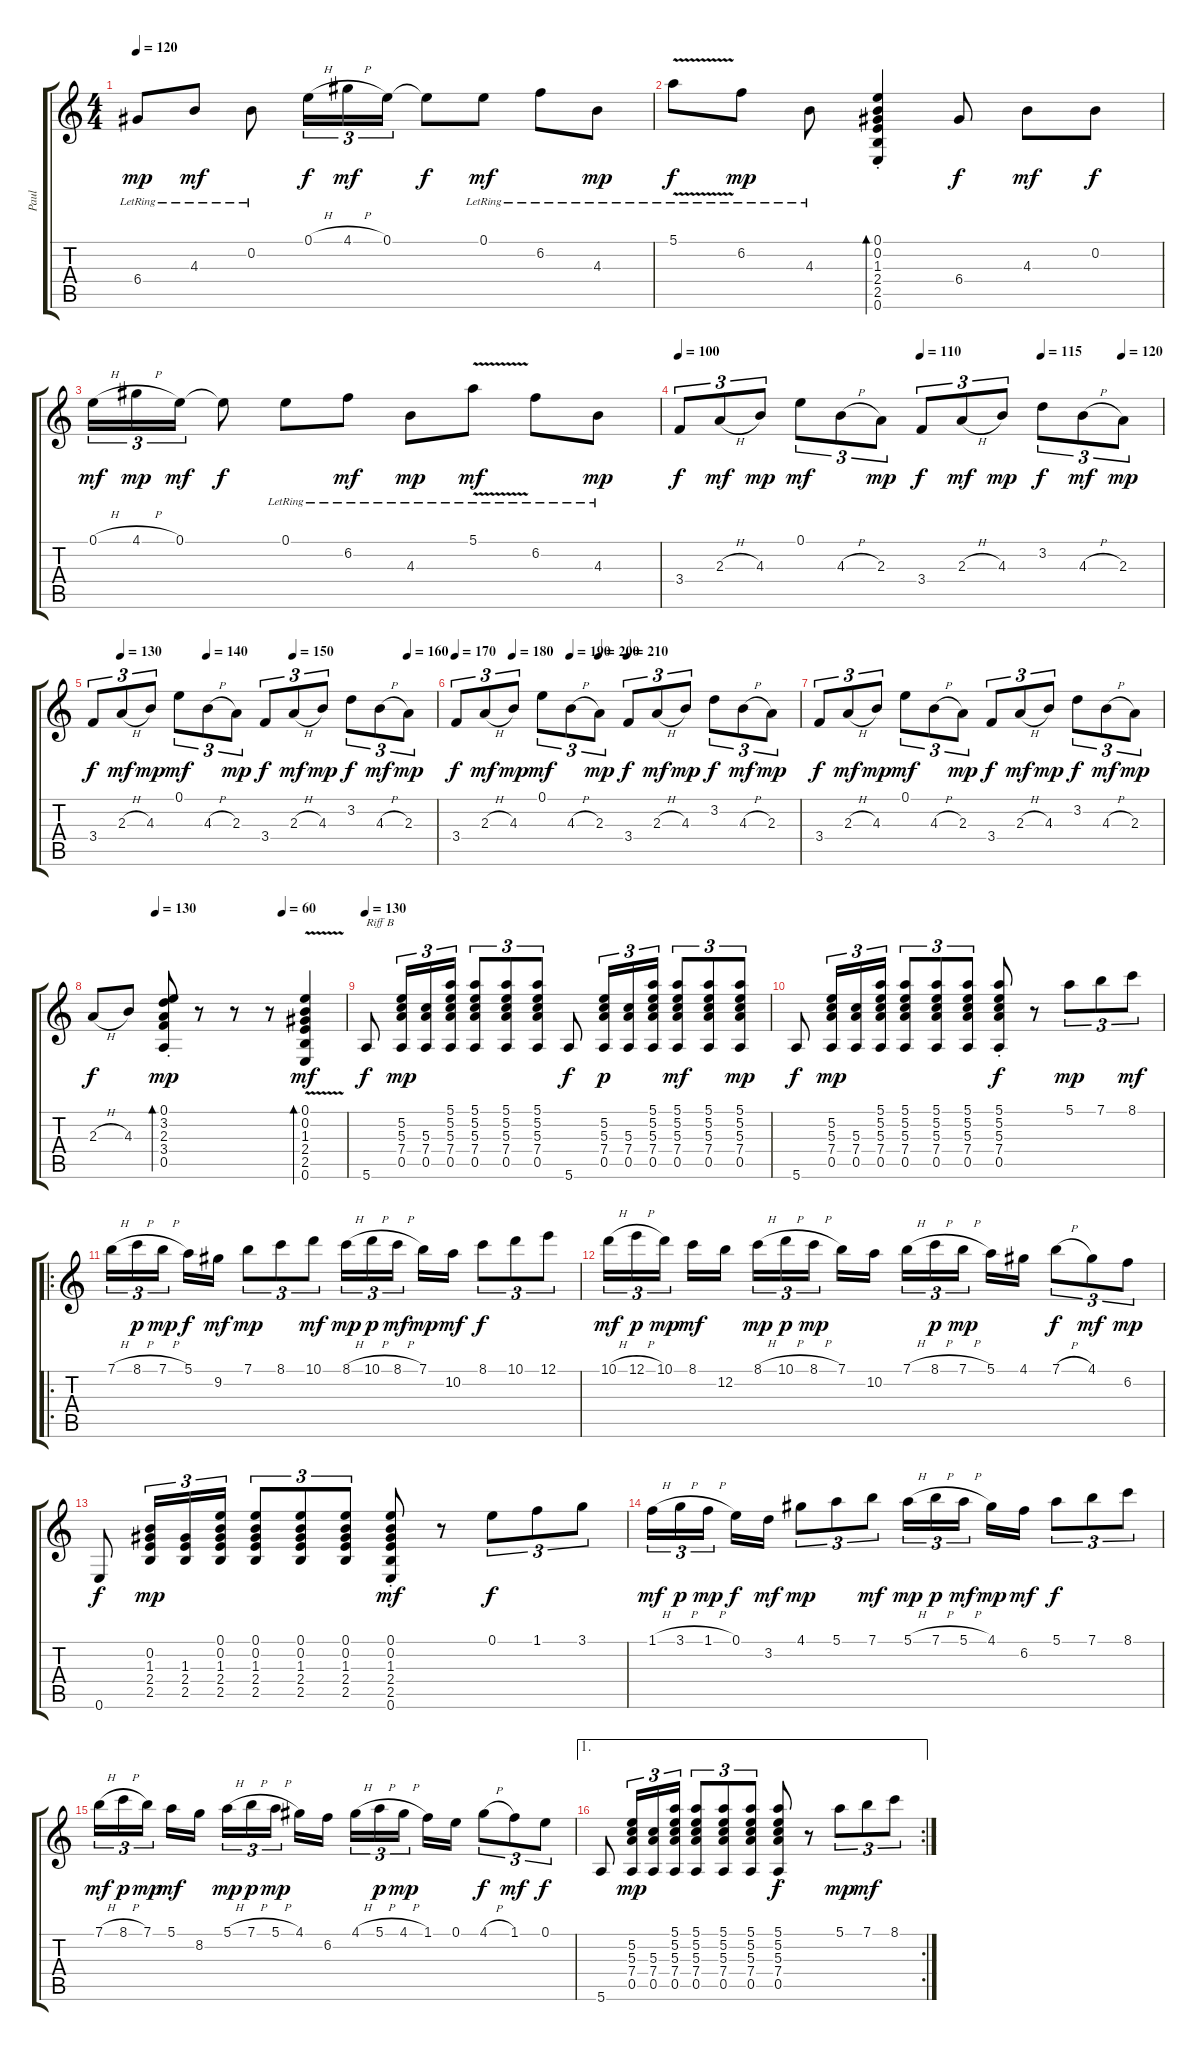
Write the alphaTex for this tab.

\track ("Paul " "Paul ") {instrument acousticguitarnylon}
\staff {score tabs}
\tuning (E4 B3 G3 D3 A2 E2) {hide}
\ts (4 4)
\tempo 120
\clef g2
\ks c
6.4{lr}.8{dy mp} 4.3{lr}.8{dy mf} 0.2{lr}.8 0.1{h}.16{tu (3 2) dy f} 4.1{h}.16{tu (3 2) dy mf} 0.1.16{tu (3 2)} 0.1{t}.8{dy f} 0.1{lr}.8{dy mf} 6.2{lr}.8 4.3{lr}.8{dy mp} |
5.1{v lr}.8{dy f} 6.2{lr}.8{dy mp} 4.3{lr}.8 (0.1 0.2{st} 1.3 2.4 2.5 0.6).4{bd 120} 6.4.8{dy f} 4.3.8{dy mf} 0.2.8{dy f} |
0.1{h}.16{tu (3 2) dy mf} 4.1{h}.16{tu (3 2) dy mp} 0.1.16{tu (3 2) dy mf} 0.1{t}.8{dy f} 0.1{lr}.8 6.2{lr}.8{dy mf} 4.3{lr}.8{dy mp} 5.1{v lr}.8{dy mf} 6.2{lr}.8 4.3{lr}.8{dy mp} |
\tempo 100
\tempo (110 0.5)
\tempo (115 0.75)
\tempo (120 0.9166666666666666)
3.4.8{tu (3 2) dy f} 2.3{h}.8{tu (3 2) dy mf} 4.3.8{tu (3 2) dy mp} 0.1.8{tu (3 2) dy mf} 4.3{h}.8{tu (3 2)} 2.3.8{tu (3 2) dy mp} 3.4.8{tu (3 2) dy f} 2.3{h}.8{tu (3 2) dy mf} 4.3.8{tu (3 2) dy mp} 3.2.8{tu (3 2) dy f} 4.3{h}.8{tu (3 2) dy mf} 2.3.8{tu (3 2) dy mp} |
\tempo (130 0.08333333333333333)
\tempo (140 0.3333333333333333)
\tempo (150 0.5833333333333334)
\tempo (160 0.9166666666666666)
3.4.8{tu (3 2) dy f} 2.3{h}.8{tu (3 2) dy mf} 4.3.8{tu (3 2) dy mp} 0.1.8{tu (3 2) dy mf} 4.3{h}.8{tu (3 2)} 2.3.8{tu (3 2) dy mp} 3.4.8{tu (3 2) dy f} 2.3{h}.8{tu (3 2) dy mf} 4.3.8{tu (3 2) dy mp} 3.2.8{tu (3 2) dy f} 4.3{h}.8{tu (3 2) dy mf} 2.3.8{tu (3 2) dy mp} |
\tempo 170
\tempo (180 0.16666666666666666)
\tempo (190 0.3333333333333333)
\tempo (200 0.4166666666666667)
\tempo (210 0.5)
3.4.8{tu (3 2) dy f} 2.3{h}.8{tu (3 2) dy mf} 4.3.8{tu (3 2) dy mp} 0.1.8{tu (3 2) dy mf} 4.3{h}.8{tu (3 2)} 2.3.8{tu (3 2) dy mp} 3.4.8{tu (3 2) dy f} 2.3{h}.8{tu (3 2) dy mf} 4.3.8{tu (3 2) dy mp} 3.2.8{tu (3 2) dy f} 4.3{h}.8{tu (3 2) dy mf} 2.3.8{tu (3 2) dy mp} |
3.4.8{tu (3 2) dy f} 2.3{h}.8{tu (3 2) dy mf} 4.3.8{tu (3 2) dy mp} 0.1.8{tu (3 2) dy mf} 4.3{h}.8{tu (3 2)} 2.3.8{tu (3 2) dy mp} 3.4.8{tu (3 2) dy f} 2.3{h}.8{tu (3 2) dy mf} 4.3.8{tu (3 2) dy mp} 3.2.8{tu (3 2) dy f} 4.3{h}.8{tu (3 2) dy mf} 2.3.8{tu (3 2) dy mp} |
\tempo (130 0.25)
\tempo (60 0.75)
2.3{h}.8{dy f} 4.3.8 (0.1 3.2 2.3 3.4 0.5{st}).8{bd 60 dy mp} r.8 r.8 r.8 (0.1 0.2 1.3{v} 2.4{v} 2.5{v} 0.6).4{bd 60 dy mf} |
\tempo 130
5.6.8{txt "Riff B" dy f} (5.2 5.3 7.4 0.5).16{tu (3 2) dy mp} (5.3 7.4 0.5).16{tu (3 2)} (5.1 5.2 5.3 7.4 0.5).16{tu (3 2)} (5.1 5.2 5.3 7.4 0.5).8{tu (3 2)} (5.1 5.2 5.3 7.4 0.5).8{tu (3 2)} (5.1 5.2 5.3 7.4 0.5).8{tu (3 2)} 5.6.8{dy f} (5.2 5.3 7.4 0.5).16{tu (3 2) dy p} (5.3 7.4 0.5).16{tu (3 2)} (5.1 5.2 5.3 7.4 0.5).16{tu (3 2)} (5.1 5.2 5.3 7.4 0.5).8{tu (3 2) dy mf} (5.1 5.2 5.3 7.4 0.5).8{tu (3 2)} (5.1 5.2 5.3 7.4 0.5).8{tu (3 2) dy mp} |
5.6.8{dy f} (5.2 5.3 7.4 0.5).16{tu (3 2) dy mp} (5.3 7.4 0.5).16{tu (3 2)} (5.1 5.2 5.3 7.4 0.5).16{tu (3 2)} (5.1 5.2 5.3 7.4 0.5).8{tu (3 2)} (5.1 5.2 5.3 7.4 0.5).8{tu (3 2)} (5.1 5.2 5.3 7.4 0.5).8{tu (3 2)} (5.1{st} 5.2 5.3 7.4 0.5).8{dy f} r.8 5.1.8{tu (3 2) dy mp} 7.1.8{tu (3 2)} 8.1.8{tu (3 2) dy mf} |
\ro
7.1{h}.16{tu (3 2)} 8.1{h}.16{tu (3 2) dy p} 7.1{h}.16{tu (3 2) dy mp beam splitsecondary} 5.1.16{dy f} 9.2.16{dy mf} 7.1.8{tu (3 2) dy mp} 8.1.8{tu (3 2)} 10.1.8{tu (3 2) dy mf} 8.1{h}.16{tu (3 2) dy mp} 10.1{h}.16{tu (3 2) dy p} 8.1{h}.16{tu (3 2) dy mf beam splitsecondary} 7.1.16{dy mp} 10.2.16{dy mf} 8.1.8{tu (3 2) dy f} 10.1.8{tu (3 2)} 12.1.8{tu (3 2)} |
10.1{h}.16{tu (3 2) dy mf} 12.1{h}.16{tu (3 2) dy p} 10.1.16{tu (3 2) dy mp beam splitsecondary} 8.1.16{dy mf} 12.2.16 8.1{h}.16{tu (3 2) dy mp} 10.1{h}.16{tu (3 2) dy p} 8.1{h}.16{tu (3 2) dy mp beam splitsecondary} 7.1.16 10.2.16 7.1{h}.16{tu (3 2)} 8.1{h}.16{tu (3 2) dy p} 7.1{h}.16{tu (3 2) dy mp beam splitsecondary} 5.1.16 4.1.16 7.1{h}.8{tu (3 2) dy f} 4.1.8{tu (3 2) dy mf} 6.2.8{tu (3 2) dy mp} |
0.6.8{dy f} (0.2 1.3 2.4 2.5).16{tu (3 2) dy mp} (1.3 2.4 2.5).16{tu (3 2)} (0.1 0.2 1.3 2.4 2.5).16{tu (3 2)} (0.1 0.2 1.3 2.4 2.5).8{tu (3 2)} (0.1 0.2 1.3 2.4 2.5).8{tu (3 2)} (0.1 0.2 1.3 2.4 2.5).8{tu (3 2)} (0.1{st} 0.2 1.3 2.4 2.5 0.6).8{dy mf} r.8 0.1.8{tu (3 2) dy f} 1.1.8{tu (3 2)} 3.1.8{tu (3 2)} |
1.1{h}.16{tu (3 2) dy mf} 3.1{h}.16{tu (3 2) dy p} 1.1{h}.16{tu (3 2) dy mp beam splitsecondary} 0.1.16{dy f} 3.2.16{dy mf} 4.1.8{tu (3 2) dy mp} 5.1.8{tu (3 2)} 7.1.8{tu (3 2) dy mf} 5.1{h}.16{tu (3 2) dy mp} 7.1{h}.16{tu (3 2) dy p} 5.1{h}.16{tu (3 2) dy mf beam splitsecondary} 4.1.16{dy mp} 6.2.16{dy mf} 5.1.8{tu (3 2) dy f} 7.1.8{tu (3 2)} 8.1.8{tu (3 2)} |
7.1{h}.16{tu (3 2) dy mf} 8.1{h}.16{tu (3 2) dy p} 7.1.16{tu (3 2) dy mp beam splitsecondary} 5.1.16{dy mf} 8.2.16 5.1{h}.16{tu (3 2) dy mp} 7.1{h}.16{tu (3 2) dy p} 5.1{h}.16{tu (3 2) dy mp beam splitsecondary} 4.1.16 6.2.16 4.1{h}.16{tu (3 2)} 5.1{h}.16{tu (3 2) dy p} 4.1{h}.16{tu (3 2) dy mp beam splitsecondary} 1.1.16 0.1.16 4.1{h}.8{tu (3 2) dy f} 1.1.8{tu (3 2) dy mf} 0.1.8{tu (3 2) dy f} |
\ae 1
\rc 2
5.6.8 (5.2 5.3 7.4 0.5).16{tu (3 2) dy mp} (5.3 7.4 0.5).16{tu (3 2)} (5.1 5.2 5.3 7.4 0.5).16{tu (3 2)} (5.1 5.2 5.3 7.4 0.5).8{tu (3 2)} (5.1 5.2 5.3 7.4 0.5).8{tu (3 2)} (5.1 5.2 5.3 7.4 0.5).8{tu (3 2)} (5.1{st} 5.2 5.3 7.4 0.5).8{dy f} r.8 5.1.8{tu (3 2) dy mp} 7.1.8{tu (3 2) dy mf} 8.1.8{tu (3 2)}
